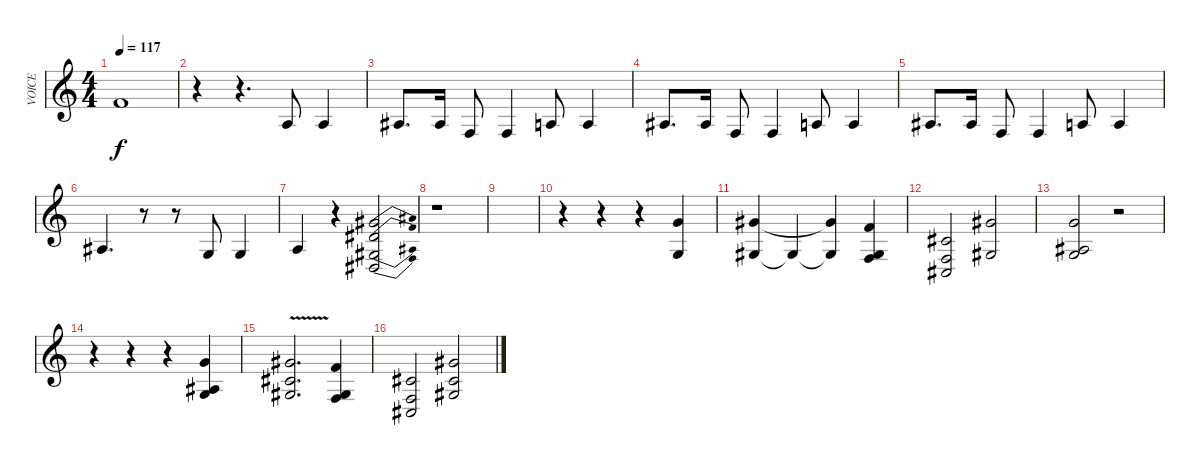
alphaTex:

\track ("VOICE" "VOICE") {instrument clarinet}
\staff {score}
\tuning (E4 B3 G3 D3 A2 E2) {hide}
\ts (4 4)
\tempo 117
\clef g2
\ks c
10.3.1{dy f} |
r.4 r.4{d} 2.3.8 2.3.4 |
3.3.8{d} 3.3.16 3.4.8 3.4.4 2.3.8 2.3.4 |
3.3.8{d} 3.3.16 3.4.8 3.4.4 2.3.8 2.3.4 |
3.3.8{d} 3.3.16 3.4.8 3.4.4 2.3.8 2.3.4 |
3.3.4{d} r.8 r.8 5.4.8 5.4.4 |
7.4.4 r.4 (13.3{be (bend 0 0 60 4)} 13.4{be (bend 0 0 60 4)} 11.5{be (bend 0 0 60 4)} 11.6{be (bend 0 0 60 4)}).2 |
r.1 |
|
r.4 r.4 r.4 (12.3 10.5).4 |
(13.3 11.5).4 11.5{t}.4 (13.3{t} 11.5{t}).4 (10.3 6.4 8.5).4 |
(6.3 3.4 4.5).2 (13.3 11.5).2 |
(12.3 8.4 10.5).2 r.2 |
r.4 r.4 r.4 (12.3 8.4 10.5).4 |
(13.3 11.4 11.5{v}).2{d} (10.3 6.4 8.5).4 |
(6.3 3.4 4.5).2 (13.3 11.4 11.5).2
